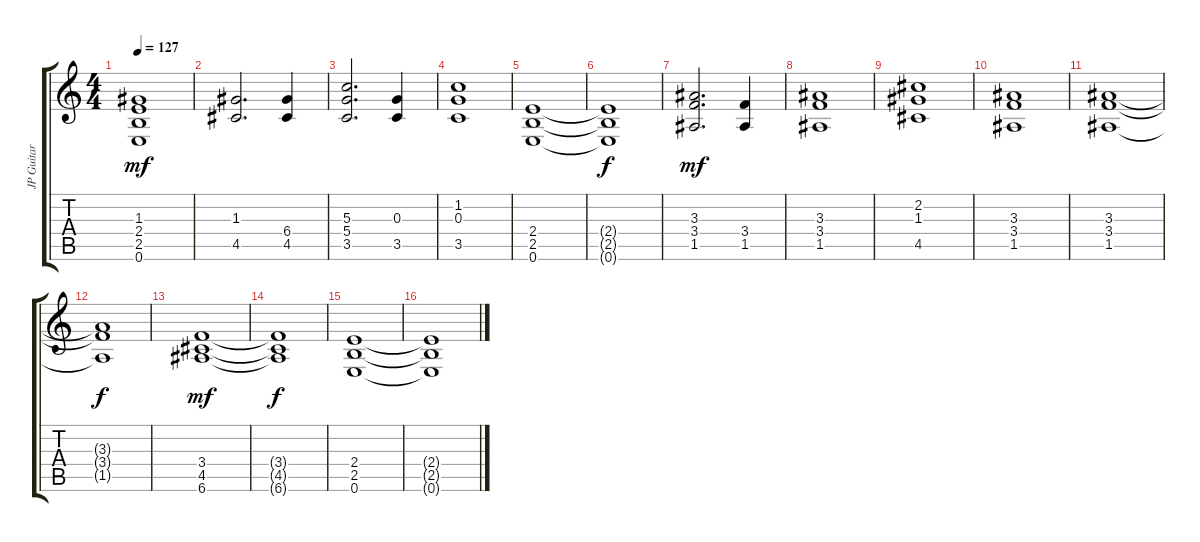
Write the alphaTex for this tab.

\track ("JP Guitar 2" "JP Guitar ") {instrument distortionguitar}
\staff {score tabs}
\tuning (E4 B3 G3 D3 A2 E2) {hide}
\ts (4 4)
\tempo 127
\clef g2
\ks c
(1.3 2.4 2.5 0.6).1{dy mf} |
(1.3 4.5).2{d} (6.4 4.5).4 |
(5.3 5.4 3.5).2{d} (0.3 3.5).4 |
(1.2 0.3 3.5).1 |
(2.4 2.5 0.6).1 |
(2.4{t} 2.5{t} 0.6{t}).1{dy f} |
(3.3 3.4 1.5).2{d dy mf} (3.4 1.5).4 |
(3.3 3.4 1.5).1 |
(2.2 1.3 4.5).1 |
(3.3 3.4 1.5).1 |
(3.3 3.4 1.5).1 |
(3.3{t} 3.4{t} 1.5{t}).1{dy f} |
(3.4 4.5 6.6).1{dy mf} |
(3.4{t} 4.5{t} 6.6{t}).1{dy f} |
(2.4 2.5 0.6).1 |
(2.4{t} 2.5{t} 0.6{t}).1
